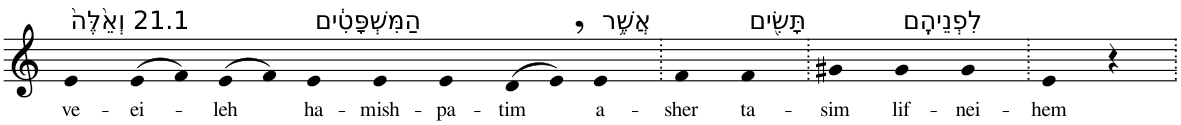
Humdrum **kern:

**kern	**text
*part1	*part1
*staff1	*staff1
*I"Piano	*
*I'Pno	*
*clefG2	*
*k[]	*
=1	=1
!LO:TX:a:t=21.1 וְאֵ֙לֶּה֙	!
!	!LO:LY:b
4e	ve-
!	!LO:LY:b
(>8e	-ei-
8f)	.
!	!LO:LY:b
(>8e	-leh
8f)	.
!LO:TX:a:t=הַמִּשְׁפָּטִ֔ים	!
!	!LO:LY:b
4e	ha-
!	!LO:LY:b
4e	-mish-
!	!LO:LY:b
4e	-pa-
!	!LO:LY:b
(>8d	-tim
8e,)	.
!LO:TX:a:t=אֲשֶׁ֥ר	!
!	!LO:LY:b
4e	a-
=2.	=2.
!	!LO:LY:b
4f	-sher
!LO:TX:a:t=תָּשִׂ֖ים	!
!	!LO:LY:b
4f	ta-
=3.	=3.
!	!LO:LY:b
4g#X	-sim
!LO:TX:a:t=לִפְנֵיהֶֽם	!
!	!LO:LY:b
4g#	lif-
!	!LO:LY:b
4g#	-nei-
=4.	=4.
!	!LO:LY:b
4e	-hem
4r	.
=.	=.
*-	*-
